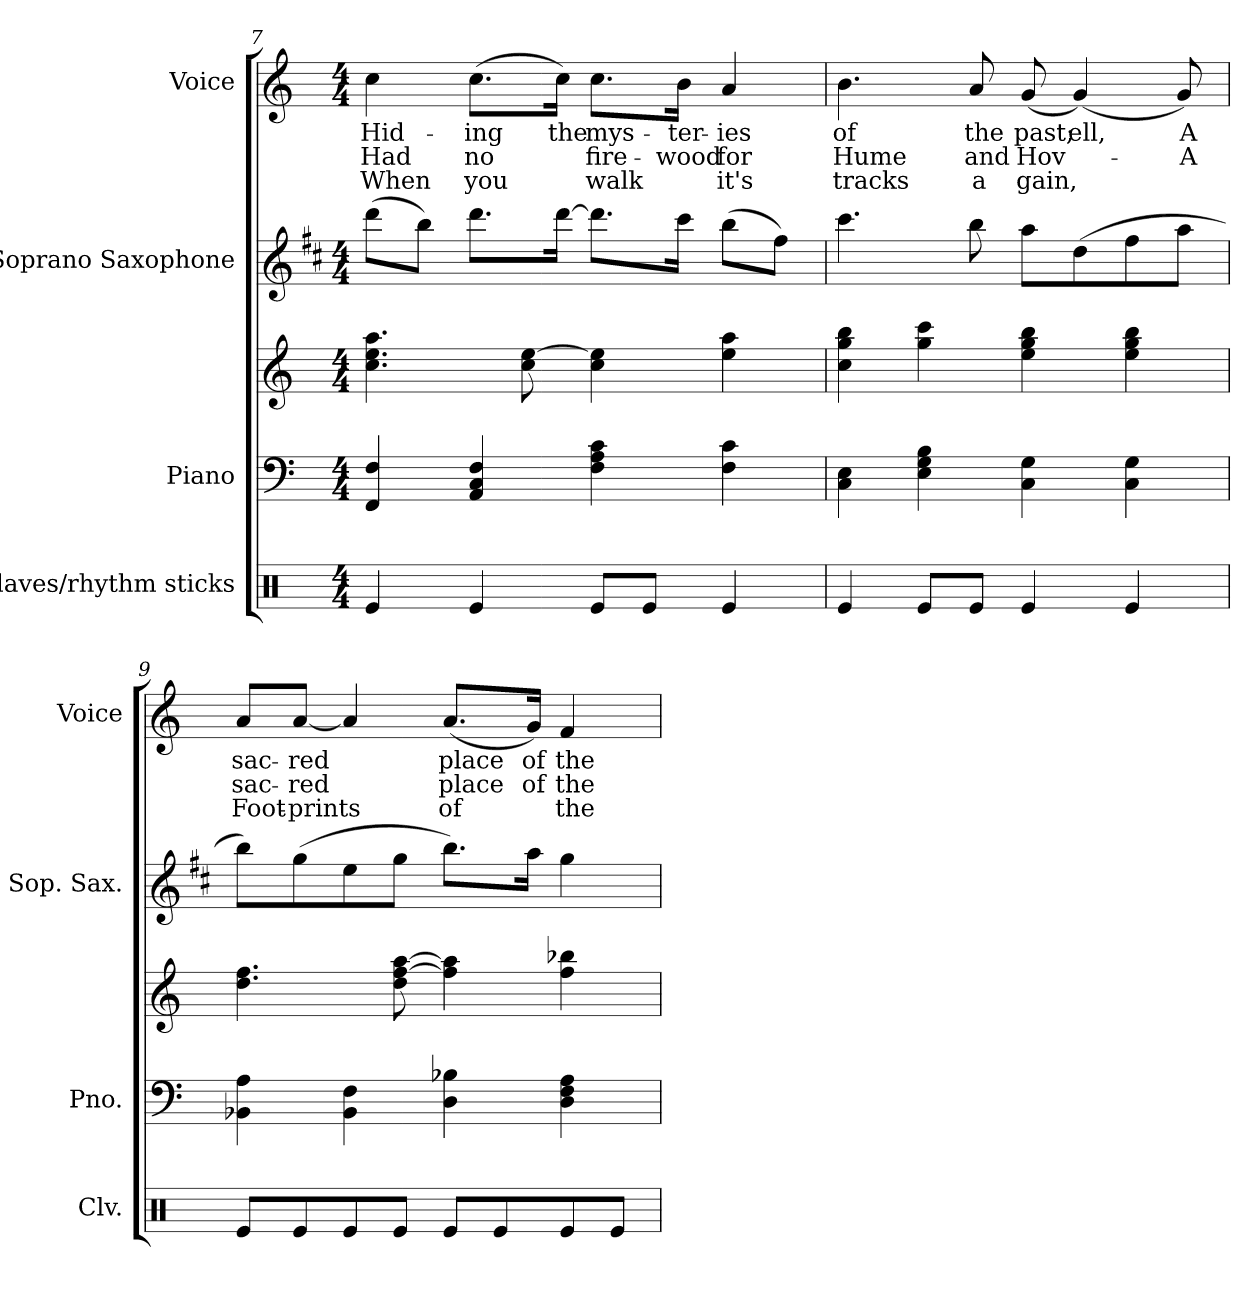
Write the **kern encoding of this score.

**kern	**kern	**kern	**kern	**kern	**text	**text	**text
*part4	*part3	*part3	*part2	*part1	*part1	*part1	*part1
*staff5	*staff4	*staff3	*staff2	*staff1	*staff1	*staff1	*staff1
*I"Claves/rhythm sticks	*I"Piano	*	*I"Soprano Saxophone	*I"Voice	*	*	*
*I'Clv.	*I'Pno.	*	*I'Sop. Sax.	*I'Voice	*	*	*
!!LO:PB:g=z
*clefX	*clefF4	*clefG2	*clefG2	*clefG2	*	*	*
*	*	*	*ITrd1c2	*	*	*	*
*k[]	*k[]	*k[]	*k[]	*k[]	*	*	*
*C:	*C:	*C:	*C:	*C:	*	*	*
*M4/4	*M4/4	*M4/4	*M4/4	*M4/4	*	*	*
=7	=7	=7	=7	=7	=7	=7	=7
!	!	!	!	!	!LO:LY:b:color=#000000	!LO:LY:b:color=#000000	!LO:LY:b:color=#000000
4Rei/	4FFi/ 4Fi	4.cci\ 4.eei 4.aai	(8ccci\L	4cci\	Hid-	Had	When
.	.	.	8aai\J)	.	.	.	.
!	!	!	!	!	!LO:LY:b:color=#000000	!LO:LY:b:color=#000000	!LO:LY:b:color=#000000
4Rei/	4AAi/ 4Ci 4Fi	.	8.ccci\L	(8.cci\L	-ing	no	you
.	.	8cci\ [8eei	.	.	.	.	.
!	!	!	!	!	!LO:LY:b:color=#000000	!	!
.	.	.	[16ccci\Jk	16cci\Jk)	the	.	.
!	!	!	!	!	!LO:LY:b:color=#000000	!LO:LY:b:color=#000000	!LO:LY:b:color=#000000
8Rei/L	4Fi\ 4Ai 4ci	4cci\ 4eei]	8.ccci\L]	8.cci\L	mys-	fire-	walk
8Rei/J	.	.	.	.	.	.	.
!	!	!	!	!	!LO:LY:b:color=#000000	!LO:LY:b:color=#000000	!
.	.	.	16bbi\Jk	16bi\Jk	-ter-	-wood	.
!	!	!	!	!	!LO:LY:b:color=#000000	!LO:LY:b:color=#000000	!LO:LY:b:color=#000000
4Rei/	4Fi\ 4ci	4eei\ 4aai	(8aai\L	4ai/	-ies	for	it's
.	.	.	8eei\J)	.	.	.	.
=8	=8	=8	=8	=8	=8	=8	=8
!	!	!	!	!	!LO:LY:b:color=#000000	!LO:LY:b:color=#000000	!LO:LY:b:color=#000000
4Rei/	4Ci\ 4Ei	4cci\ 4ggi 4bbi	4.bbi\	4.bi\	of	Hume	tracks
8Rei/L	4Ei\ 4Gi 4Bi	4ggi\ 4ccci	.	.	.	.	.
!	!	!	!	!	!LO:LY:b:color=#000000	!LO:LY:b:color=#000000	!LO:LY:b:color=#000000
8Rei/J	.	.	8aai\	8ai/	the	and	a
!	!	!	!	!	!LO:LY:b:color=#000000	!LO:LY:b:color=#000000	!LO:LY:b:color=#000000
4Rei/	4Ci\ 4Gi	4eei\ 4ggi 4bbi	8ggi\L	(8gi/	past;	Hov-	gain,
!	!	!	!	!	!LO:LY:b:color=#000000	!	!
.	.	.	(8cci\	(4gi/)	-ell,	.	.
4Rei/	4Ci\ 4Gi	4eei\ 4ggi 4bbi	8eei\	.	.	.	.
!	!	!	!	!	!LO:LY:b:color=#000000	!LO:LY:b:color=#000000	!
.	.	.	8ggi\J	8gi/)	A	A	.
=9	=9	=9	=9	=9	=9	=9	=9
!	!	!	!	!	!LO:LY:b:color=#000000	!LO:LY:b:color=#000000	!LO:LY:b:color=#000000
8Rei/L	4BB-Xi\ 4Ai	4.ddi\ 4.ffi	8aai\L)	8ai/L	sac-	sac-	Foot-
!	!	!	!	!	!LO:LY:b:color=#000000	!LO:LY:b:color=#000000	!LO:LY:b:color=#000000
8Rei/	.	.	(8ffi\	[8ai/J	-red	-red	-prints
8Rei/	4BB-i\ 4Fi	.	8ddi\	4ai/]	.	.	.
8Rei/J	.	8ddi\ [8ffi [8aai	8ffi\J	.	.	.	.
!	!	!	!	!	!LO:LY:b:color=#000000	!LO:LY:b:color=#000000	!LO:LY:b:color=#000000
8Rei/L	4Di\ 4B-Xi	4ffi\] 4aai]	8.aai\L)	(8.ai/L	place	place	of
8Rei/	.	.	.	.	.	.	.
!	!	!	!	!	!LO:LY:b:color=#000000	!LO:LY:b:color=#000000	!
.	.	.	16ggi\Jk	16gi/Jk)	of	of	.
!	!	!	!	!	!LO:LY:b:color=#000000	!LO:LY:b:color=#000000	!LO:LY:b:color=#000000
8Rei/	4Di\ 4Fi 4Ai	4ffi\ 4bb-Xi	4ffi\	4fi/	the	the	the
8Rei/J	.	.	.	.	.	.	.
=	=	=	=	=	=	=	=
*-	*-	*-	*-	*-	*-	*-	*-
